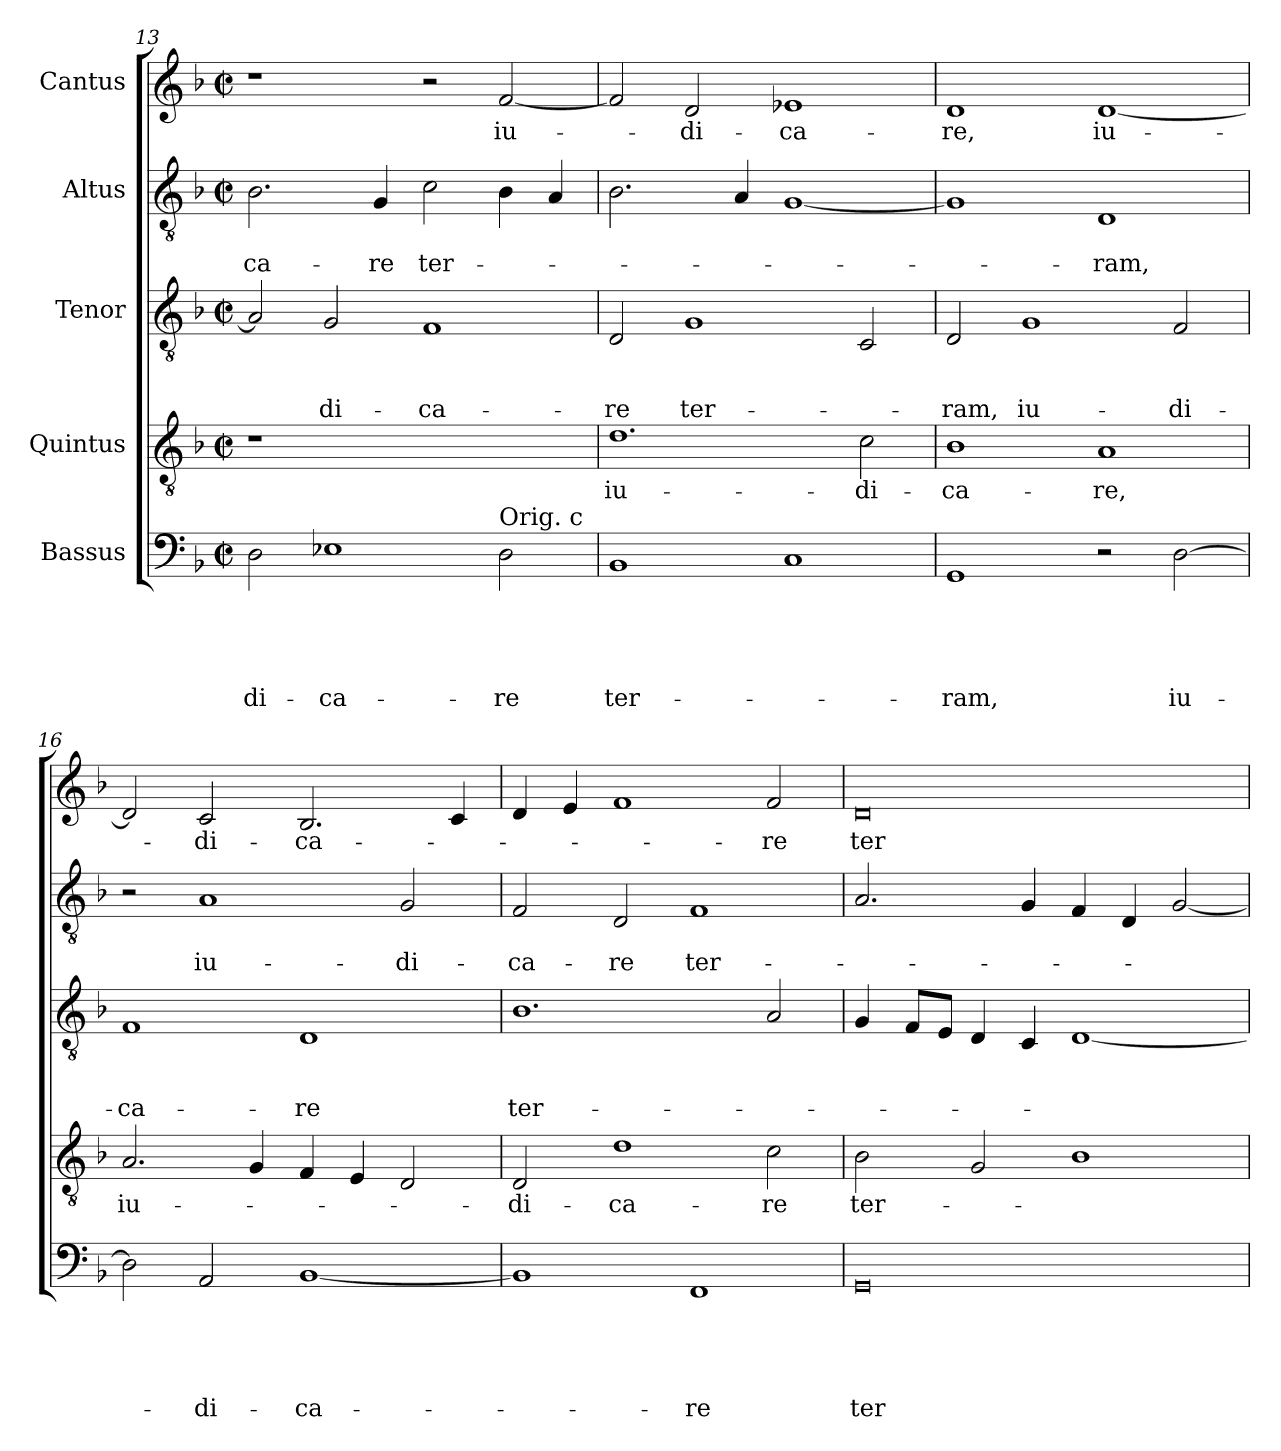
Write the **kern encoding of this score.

**kern	**text	**text	**text	**text	**text	**kern	**text	**kern	**text	**text	**text	**kern	**text	**text	**kern	**text
*part5	*part5	*part5	*part5	*part5	*part5	*part4	*part4	*part3	*part3	*part3	*part3	*part2	*part2	*part2	*part1	*part1
*staff5	*staff5	*staff5	*staff5	*staff5	*staff5	*staff4	*staff4	*staff3	*staff3	*staff3	*staff3	*staff2	*staff2	*staff2	*staff1	*staff1
*I"Bassus	*	*	*	*	*	*I"Quintus	*	*I"Tenor	*	*	*	*I"Altus	*	*	*I"Cantus	*
*clefF4	*	*	*	*	*	*clefGv2	*	*clefGv2	*	*	*	*clefGv2	*	*	*clefG2	*
*k[b-]	*	*	*	*	*	*k[b-]	*	*k[b-]	*	*	*	*k[b-]	*	*	*k[b-]	*
*F:	*	*	*	*	*	*F:	*	*F:	*	*	*	*F:	*	*	*F:	*
*M2/2	*	*	*	*	*	*M2/2	*	*M2/2	*	*	*	*M2/2	*	*	*M2/2	*
*met(c|)	*	*	*	*	*	*met(c|)	*	*met(c|)	*	*	*	*met(c|)	*	*	*met(c|)	*
=13	=13	=13	=13	=13	=13	=13	=13	=13	=13	=13	=13	=13	=13	=13	=13	=13
!	!	!	!	!	!LO:LY:b	!	!	!	!	!	!	!	!	!LO:LY:b	!	!
2D\	.	.	.	.	-di-	1r	.	2A/]	.	.	.	2.B-\	.	-ca-	1r	.
!	!	!	!	!	!LO:LY:b	!	!	!	!	!	!LO:LY:b	!	!	!	!	!
1E-X	.	.	.	.	-ca-	.	.	2G/	.	.	-di-	.	.	.	.	.
!	!	!	!	!	!	!	!	!	!	!	!	!	!	!LO:LY:b	!	!
.	.	.	.	.	.	.	.	.	.	.	.	4G/	.	-re	.	.
!	!	!	!	!	!	!	!	!	!	!	!LO:LY:b	!	!	!LO:LY:b	!	!
.	.	.	.	.	.	1ryy	.	1F	.	.	-ca-	2c\	.	ter-	2r	.
!LO:TX:a:t=Orig. c	!	!	!	!	!	!	!	!	!	!	!	!	!	!	!	!
!	!	!	!	!	!LO:LY:b	!	!	!	!	!	!	!	!	!	!	!LO:LY:b
2D\	.	.	.	.	-re	.	.	.	.	.	.	4B-\	.	.	[2f/	iu-
.	.	.	.	.	.	.	.	.	.	.	.	4A/	.	.	.	.
=14	=14	=14	=14	=14	=14	=14	=14	=14	=14	=14	=14	=14	=14	=14	=14	=14
!	!	!	!	!	!LO:LY:b	!	!LO:LY:b	!	!	!	!LO:LY:b	!	!	!	!	!
1BB-	.	.	.	.	ter-	1.d	iu-	2D/	.	.	-re	2.B-\	.	.	2f/]	.
!	!	!	!	!	!	!	!	!	!	!	!LO:LY:b	!	!	!	!	!LO:LY:b
.	.	.	.	.	.	.	.	1G	.	.	ter-	.	.	.	2d/	-di-
.	.	.	.	.	.	.	.	.	.	.	.	4A/	.	.	.	.
!	!	!	!	!	!	!	!	!	!	!	!	!	!	!	!	!LO:LY:b
1C	.	.	.	.	.	.	.	.	.	.	.	[1G	.	.	1e-X	-ca-
!	!	!	!	!	!	!	!LO:LY:b	!	!	!	!	!	!	!	!	!
.	.	.	.	.	.	2c\	-di-	2C/	.	.	.	.	.	.	.	.
!!LO:LB:g=z
=15	=15	=15	=15	=15	=15	=15	=15	=15	=15	=15	=15	=15	=15	=15	=15	=15
!	!	!	!	!	!LO:LY:b	!	!LO:LY:b	!	!	!	!LO:LY:b	!	!	!	!	!LO:LY:b
1GG	.	.	.	.	-ram,	1B-	-ca-	2D/	.	.	-ram,	1G]	.	.	1d	-re,
!	!	!	!	!	!	!	!	!	!	!	!LO:LY:b	!	!	!	!	!
.	.	.	.	.	.	.	.	1G	.	.	iu-	.	.	.	.	.
!	!	!	!	!	!	!	!LO:LY:b	!	!	!	!	!	!	!LO:LY:b	!	!LO:LY:b
2r	.	.	.	.	.	1A	-re,	.	.	.	.	1D	.	-ram,	[1d	iu-
!	!	!	!	!	!LO:LY:b	!	!	!	!	!	!LO:LY:b	!	!	!	!	!
[2D\	.	.	.	.	iu-	.	.	2F/	.	.	-di-	.	.	.	.	.
=16	=16	=16	=16	=16	=16	=16	=16	=16	=16	=16	=16	=16	=16	=16	=16	=16
!	!	!	!	!	!	!	!LO:LY:b	!	!	!	!LO:LY:b	!	!	!	!	!
2D\]	.	.	.	.	.	2.A/	iu-	1F	.	.	-ca-	2r	.	.	2d/]	.
!	!	!	!	!	!LO:LY:b	!	!	!	!	!	!	!	!	!LO:LY:b	!	!LO:LY:b
2AA/	.	.	.	.	-di-	.	.	.	.	.	.	1A	.	iu-	2c/	-di-
.	.	.	.	.	.	4G/	.	.	.	.	.	.	.	.	.	.
!	!	!	!	!	!LO:LY:b	!	!	!	!	!	!LO:LY:b	!	!	!	!	!LO:LY:b
[1BB-	.	.	.	.	-ca-	4F/	.	1D	.	.	-re	.	.	.	2.B-/	-ca-
.	.	.	.	.	.	4E/	.	.	.	.	.	.	.	.	.	.
!	!	!	!	!	!	!	!	!	!	!	!	!	!	!LO:LY:b	!	!
.	.	.	.	.	.	2D/	.	.	.	.	.	2G/	.	-di-	.	.
.	.	.	.	.	.	.	.	.	.	.	.	.	.	.	4c/	.
=17	=17	=17	=17	=17	=17	=17	=17	=17	=17	=17	=17	=17	=17	=17	=17	=17
!	!	!	!	!	!	!	!LO:LY:b	!	!	!	!LO:LY:b	!	!	!LO:LY:b	!	!
1BB-]	.	.	.	.	.	2D/	-di-	1.B-	.	.	ter-	2F/	.	-ca-	4d/	.
.	.	.	.	.	.	.	.	.	.	.	.	.	.	.	4e/	.
!	!	!	!	!	!	!	!LO:LY:b	!	!	!	!	!	!	!LO:LY:b	!	!
.	.	.	.	.	.	1d	-ca-	.	.	.	.	2D/	.	-re	1f	.
!	!	!	!	!	!LO:LY:b	!	!	!	!	!	!	!	!	!LO:LY:b	!	!
1FF	.	.	.	.	-re	.	.	.	.	.	.	1F	.	ter-	.	.
!	!	!	!	!	!	!	!LO:LY:b	!	!	!	!	!	!	!	!	!LO:LY:b
.	.	.	.	.	.	2c\	-re	2A/	.	.	.	.	.	.	2f/	-re
=18	=18	=18	=18	=18	=18	=18	=18	=18	=18	=18	=18	=18	=18	=18	=18	=18
!	!	!	!	!	!LO:LY:b	!	!LO:LY:b	!	!	!	!	!	!	!	!	!LO:LY:b
0GG	.	.	.	.	ter-	2B-\	ter-	4G/	.	.	.	2.A/	.	.	0d	ter-
.	.	.	.	.	.	.	.	8F/L	.	.	.	.	.	.	.	.
.	.	.	.	.	.	.	.	8E/J	.	.	.	.	.	.	.	.
.	.	.	.	.	.	2G/	.	4D/	.	.	.	.	.	.	.	.
.	.	.	.	.	.	.	.	4C/	.	.	.	4G/	.	.	.	.
.	.	.	.	.	.	1B-	.	[1D	.	.	.	4F/	.	.	.	.
.	.	.	.	.	.	.	.	.	.	.	.	4D/	.	.	.	.
.	.	.	.	.	.	.	.	.	.	.	.	[2G/	.	.	.	.
=	=	=	=	=	=	=	=	=	=	=	=	=	=	=	=	=
*-	*-	*-	*-	*-	*-	*-	*-	*-	*-	*-	*-	*-	*-	*-	*-	*-
